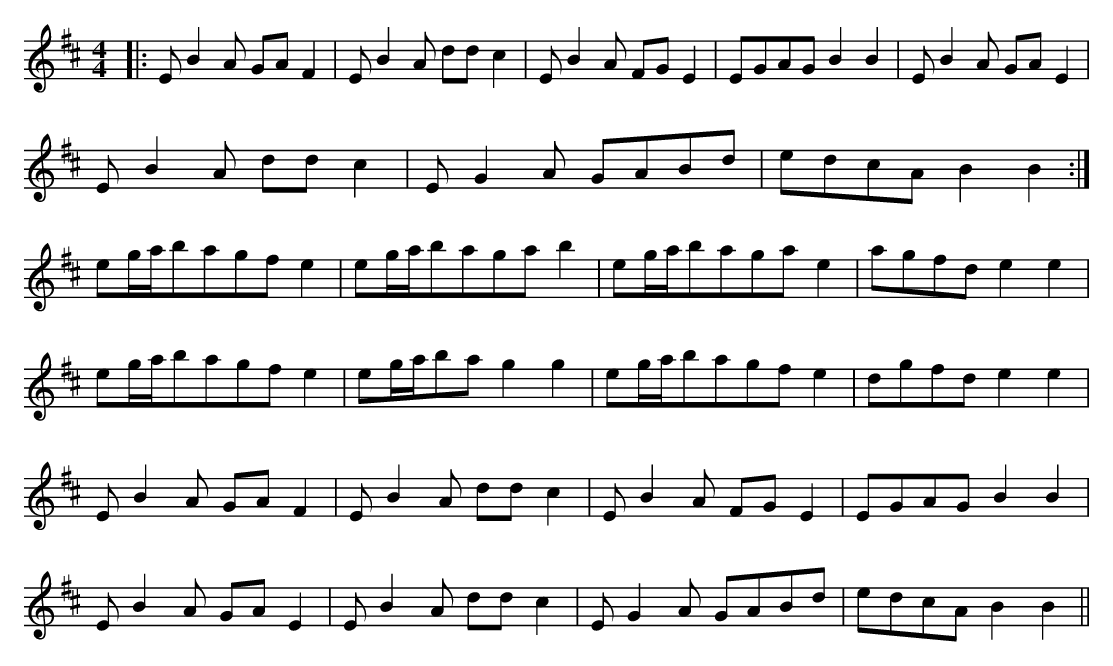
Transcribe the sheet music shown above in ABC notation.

X:1
M:4/4
K:Edor
|:EB2A GAF2|EB2A D'D'C'2|EB2A FGE2|EGAGB2B2|EB2A GAE2|
EB2A D'D'C'2|EG2A GABD'|edcAB2B2:|
eg/a/bagfe2|eg/a/bagab2|eg/a/bagae2|agfde2e2|
eg/a/bagfe2|eg/a/bag2g2|eg/a/bagfe2|dgfde2e2|
EB2A GAF2|EB2A D'D'C'2|EB2A FGE2|EGAGB2B2|
EB2A GAE2|EB2A D'D'C'2|EG2A GABD'|edcAB2B2||
